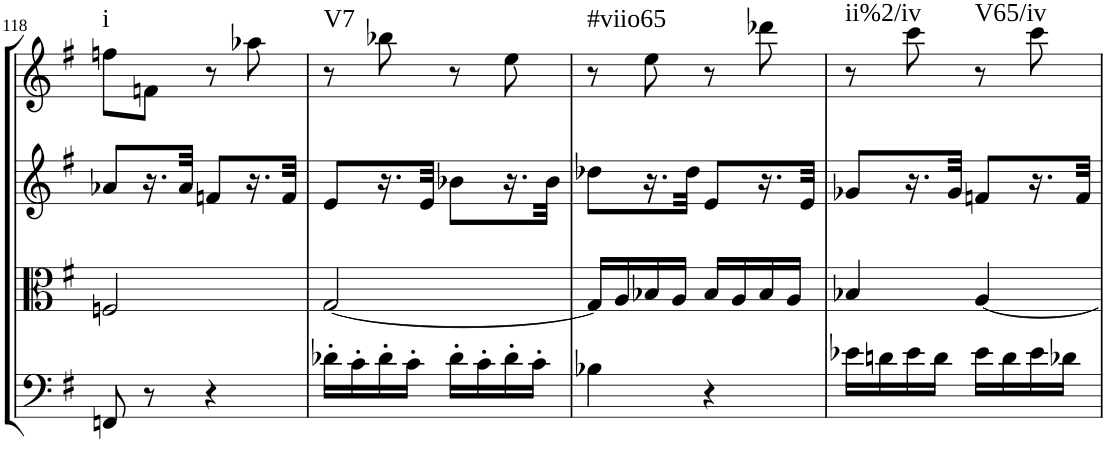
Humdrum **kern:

**kern	**kern	**kern	**kern	**harte
*part4	*part3	*part2	*part1	*part1
*staff4	*staff3	*staff2	*staff1	*
*I"Cello	*I"Viola	*I"2nd Violin	*I"1st Violin	*
*	*I'Vla	*I'Vln	*I'Vln	*
!!LO:PB:g=z
*clefF4	*clefC3	*clefG2	*clefG2	*
*k[f#]	*k[f#]	*k[f#]	*k[f#]	*
*G:	*G:	*G:	*G:	*
*M2/4	*M2/4	*M2/4	*M2/4	*
=118	=118	=118	=118	=118
!	!	!	!	!LO:H:kt=i
8FFn/	2Fn/	8a-X/L	8ffn\L	N
8r	.	16.r	8fn\J	.
.	.	32a-/JJk	.	.
4r	.	8fn/L	8r	.
.	.	16.r	8aa-X\	.
.	.	32f/JJk	.	.
=119	=119	=119	=119	=119
!	!	!	!	!LO:H:kt=V7
16d-X'\LL	[2G/	8e/L	8r	N
16c'\	.	.	.	.
16d-'\	.	16.r	8bb-X\	.
16c'\JJ	.	.	.	.
.	.	32e/JJk	.	.
16d-'\LL	.	8b-X\L	8r	.
16c'\	.	.	.	.
16d-'\	.	16.r	8ee\	.
16c'\JJ	.	.	.	.
.	.	32b-\JJk	.	.
=120	=120	=120	=120	=120
!	!	!	!	!LO:H:kt=#viio65
4B-X\	16G/LL]	8dd-X\L	8r	N
.	16A/	.	.	.
.	16B-X/	16.r	8ee\	.
.	16A/JJ	.	.	.
.	.	32dd-\JJk	.	.
4r	16B-/LL	8e/L	8r	.
.	16A/	.	.	.
.	16B-/	16.r	8ddd-X\	.
.	16A/JJ	.	.	.
.	.	32e/JJk	.	.
=121	=121	=121	=121	=121
!	!	!	!	!LO:H:kt=ii%2/iv
16e-X\LL	4B-X/	8g-X/L	8r	N
16dn\	.	.	.	.
16e-\	.	16.r	8ccc\	.
16d\JJ	.	.	.	.
.	.	32g-/JJk	.	.
!	!	!	!	!LO:H:kt=V65/iv
16e-\LL	[4A/	8fn/L	8r	N
16d\	.	.	.	.
16e-\	.	16.r	8ccc\	.
16d-X\JJ	.	.	.	.
.	.	32f/JJk	.	.
=	=	=	=	=
*-	*-	*-	*-	*-
